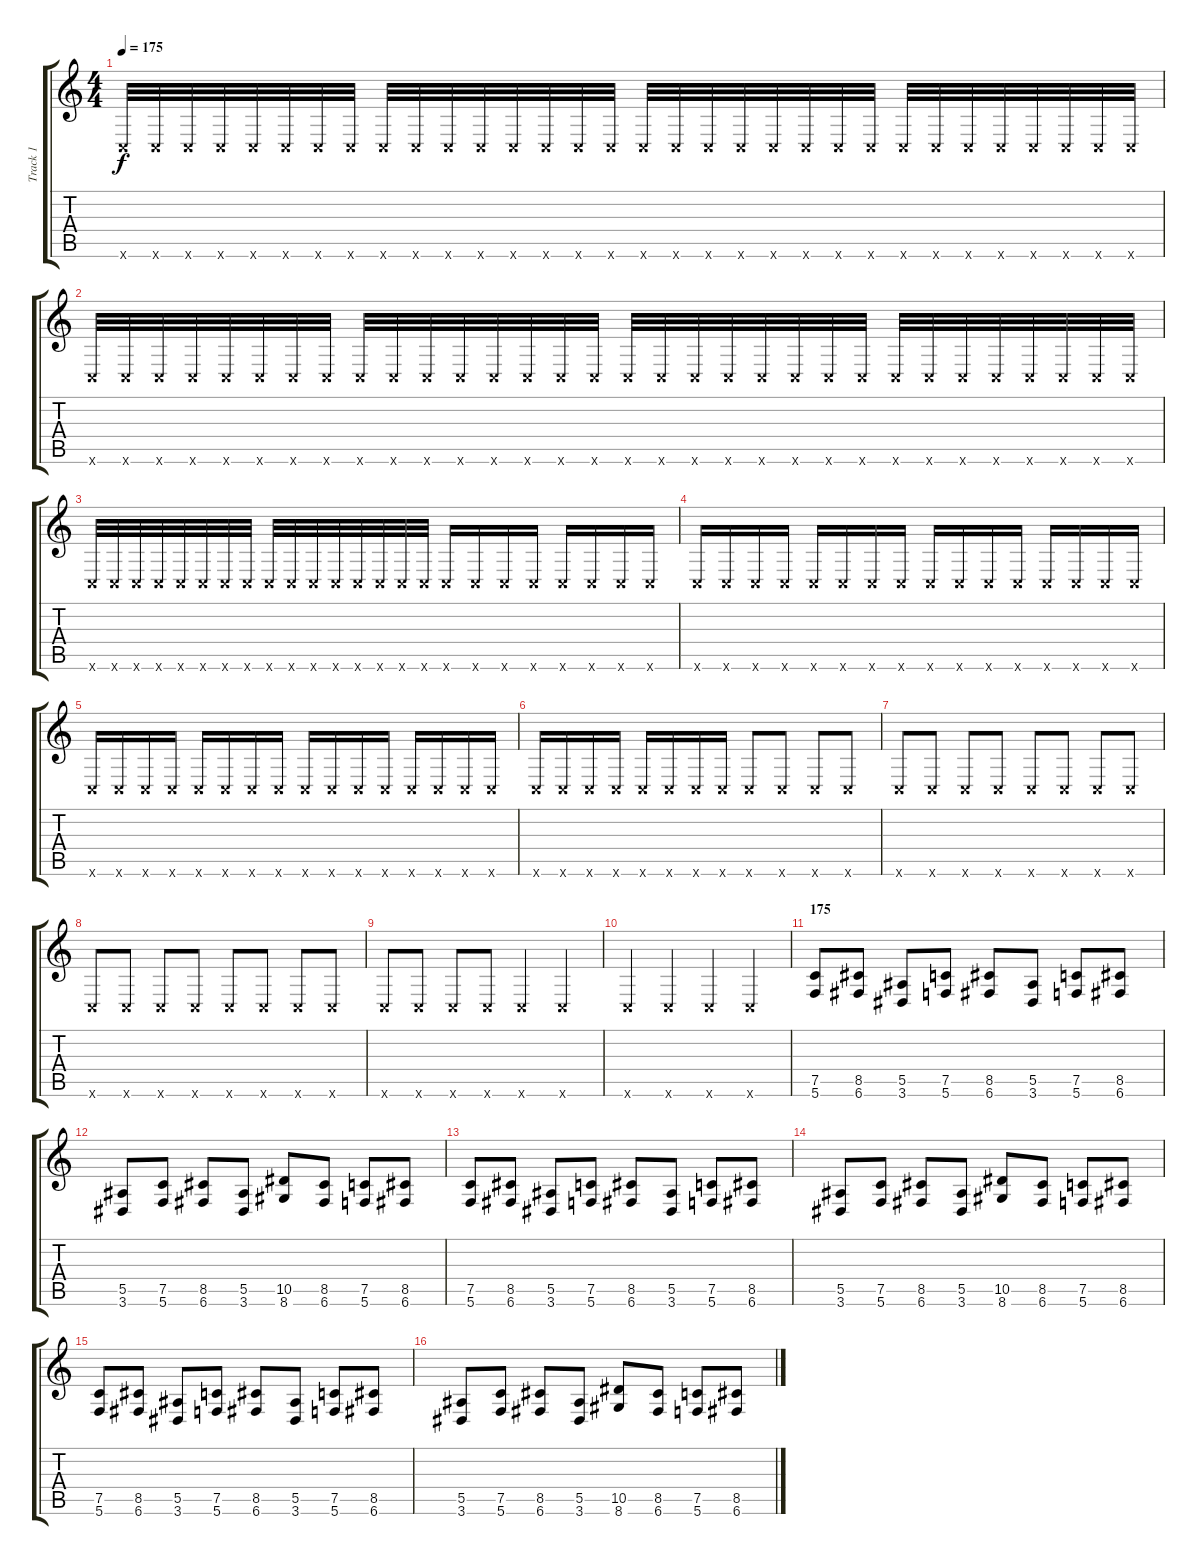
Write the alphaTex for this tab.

\track ("Track 1" "Track 1") {instrument distortionguitar}
\staff {score tabs}
\tuning (C4 G3 Eb3 Bb2 F2 C2) {hide}
\ts (4 4)
\tempo 175
\clef g2
\ks c
0.6{x}.32{dy f volume 8 instrument distortionguitar} 0.6{x}.32 0.6{x}.32 0.6{x}.32 0.6{x}.32 0.6{x}.32 0.6{x}.32 0.6{x}.32 0.6{x}.32 0.6{x}.32 0.6{x}.32 0.6{x}.32 0.6{x}.32 0.6{x}.32 0.6{x}.32 0.6{x}.32 0.6{x}.32 0.6{x}.32 0.6{x}.32 0.6{x}.32 0.6{x}.32 0.6{x}.32 0.6{x}.32 0.6{x}.32 0.6{x}.32 0.6{x}.32 0.6{x}.32 0.6{x}.32 0.6{x}.32 0.6{x}.32 0.6{x}.32 0.6{x}.32 |
0.6{x}.32 0.6{x}.32 0.6{x}.32 0.6{x}.32 0.6{x}.32 0.6{x}.32 0.6{x}.32 0.6{x}.32 0.6{x}.32 0.6{x}.32 0.6{x}.32 0.6{x}.32 0.6{x}.32 0.6{x}.32 0.6{x}.32 0.6{x}.32 0.6{x}.32 0.6{x}.32 0.6{x}.32 0.6{x}.32 0.6{x}.32 0.6{x}.32 0.6{x}.32 0.6{x}.32 0.6{x}.32 0.6{x}.32 0.6{x}.32 0.6{x}.32 0.6{x}.32 0.6{x}.32 0.6{x}.32 0.6{x}.32 |
0.6{x}.32 0.6{x}.32 0.6{x}.32 0.6{x}.32 0.6{x}.32 0.6{x}.32 0.6{x}.32 0.6{x}.32 0.6{x}.32 0.6{x}.32 0.6{x}.32 0.6{x}.32 0.6{x}.32 0.6{x}.32 0.6{x}.32 0.6{x}.32 0.6{x}.16 0.6{x}.16 0.6{x}.16 0.6{x}.16 0.6{x}.16 0.6{x}.16 0.6{x}.16 0.6{x}.16 |
0.6{x}.16 0.6{x}.16 0.6{x}.16 0.6{x}.16 0.6{x}.16 0.6{x}.16 0.6{x}.16 0.6{x}.16 0.6{x}.16 0.6{x}.16 0.6{x}.16 0.6{x}.16 0.6{x}.16 0.6{x}.16 0.6{x}.16 0.6{x}.16 |
0.6{x}.16 0.6{x}.16 0.6{x}.16 0.6{x}.16 0.6{x}.16 0.6{x}.16 0.6{x}.16 0.6{x}.16 0.6{x}.16 0.6{x}.16 0.6{x}.16 0.6{x}.16 0.6{x}.16 0.6{x}.16 0.6{x}.16 0.6{x}.16 |
0.6{x}.16 0.6{x}.16 0.6{x}.16 0.6{x}.16 0.6{x}.16 0.6{x}.16 0.6{x}.16 0.6{x}.16 0.6{x}.8 0.6{x}.8 0.6{x}.8 0.6{x}.8 |
0.6{x}.8 0.6{x}.8 0.6{x}.8 0.6{x}.8 0.6{x}.8 0.6{x}.8 0.6{x}.8 0.6{x}.8 |
0.6{x}.8 0.6{x}.8 0.6{x}.8 0.6{x}.8 0.6{x}.8 0.6{x}.8 0.6{x}.8 0.6{x}.8 |
0.6{x}.8 0.6{x}.8 0.6{x}.8 0.6{x}.8 0.6{x}.4 0.6{x}.4 |
0.6{x}.4 0.6{x}.4 0.6{x}.4 0.6{x}.4 |
\section ("" "175")
(7.5 5.6).8{volume 13} (8.5 6.6).8 (5.5 3.6).8 (7.5 5.6).8 (8.5 6.6).8 (5.5 3.6).8 (7.5 5.6).8 (8.5 6.6).8 |
(5.5 3.6).8 (7.5 5.6).8 (8.5 6.6).8 (5.5 3.6).8 (10.5 8.6).8 (8.5 6.6).8 (7.5 5.6).8 (8.5 6.6).8 |
(7.5 5.6).8 (8.5 6.6).8 (5.5 3.6).8 (7.5 5.6).8 (8.5 6.6).8 (5.5 3.6).8 (7.5 5.6).8 (8.5 6.6).8 |
(5.5 3.6).8 (7.5 5.6).8 (8.5 6.6).8 (5.5 3.6).8 (10.5 8.6).8 (8.5 6.6).8 (7.5 5.6).8 (8.5 6.6).8 |
(7.5 5.6).8 (8.5 6.6).8 (5.5 3.6).8 (7.5 5.6).8 (8.5 6.6).8 (5.5 3.6).8 (7.5 5.6).8 (8.5 6.6).8 |
(5.5 3.6).8 (7.5 5.6).8 (8.5 6.6).8 (5.5 3.6).8 (10.5 8.6).8 (8.5 6.6).8 (7.5 5.6).8 (8.5 6.6).8
